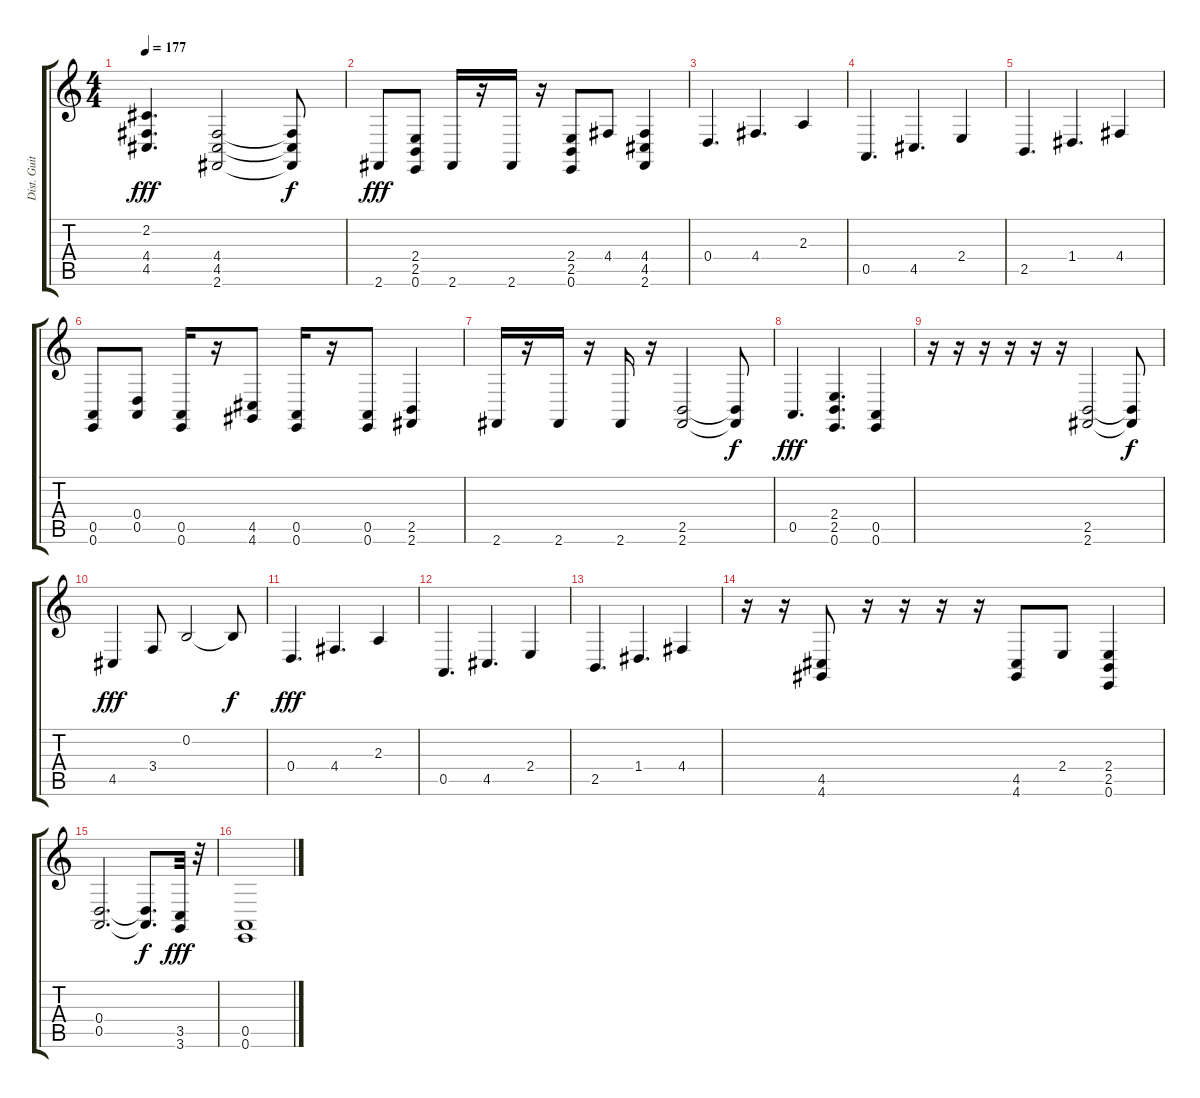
\track ("Dist. Guitar 2" "Dist. Guit") {instrument lead2sawtooth}
\staff {score tabs}
\tuning (E4 B3 G3 D3 A2 E2) {hide}
\ts (4 4)
\tempo 177
\clef g2
\ks c
(2.2 4.4 4.5).4{d dy fff} (4.4 4.5 2.6).2 (4.4{t} 4.5{t} 2.6{t}).8{dy f} |
2.6.8{dy fff} (2.4 2.5 0.6).8 2.6.16 r.16 2.6.16 r.16 (2.4 2.5 0.6).8 4.4.8 (4.4 4.5 2.6).4 |
0.4.4{d} 4.4.4{d} 2.3.4 |
0.5.4{d} 4.5.4{d} 2.4.4 |
2.5.4{d} 1.4.4{d} 4.4.4 |
(0.5 0.6).8 (0.4 0.5).8 (0.5 0.6).16 r.16 (4.5 4.6).8 (0.5 0.6).16 r.16 (0.5 0.6).8 (2.5 2.6).4 |
2.6.16 r.16 2.6.16 r.16 2.6.16 r.16 (2.5 2.6).2 (2.5{t} 2.6{t}).8{dy f} |
0.5.4{d dy fff} (2.4 2.5 0.6).4{d} (0.5 0.6).4 |
r.16 r.16 r.16 r.16 r.16 r.16 (2.5 2.6).2 (2.5{t} 2.6{t}).8{dy f} |
4.5.4{dy fff} 3.4.8 0.2.2 0.2{t}.8{dy f} |
0.4.4{d dy fff} 4.4.4{d} 2.3.4 |
0.5.4{d} 4.5.4{d} 2.4.4 |
2.5.4{d} 1.4.4{d} 4.4.4 |
r.16 r.16 (4.5 4.6).8 r.16 r.16 r.16 r.16 (4.5 4.6).8 2.4.8 (2.4 2.5 0.6).4 |
(0.4 0.5).2{d} (0.4{t} 0.5{t}).8{d dy f} (3.5 3.6).32{dy fff} r.32 |
(0.5 0.6).1
